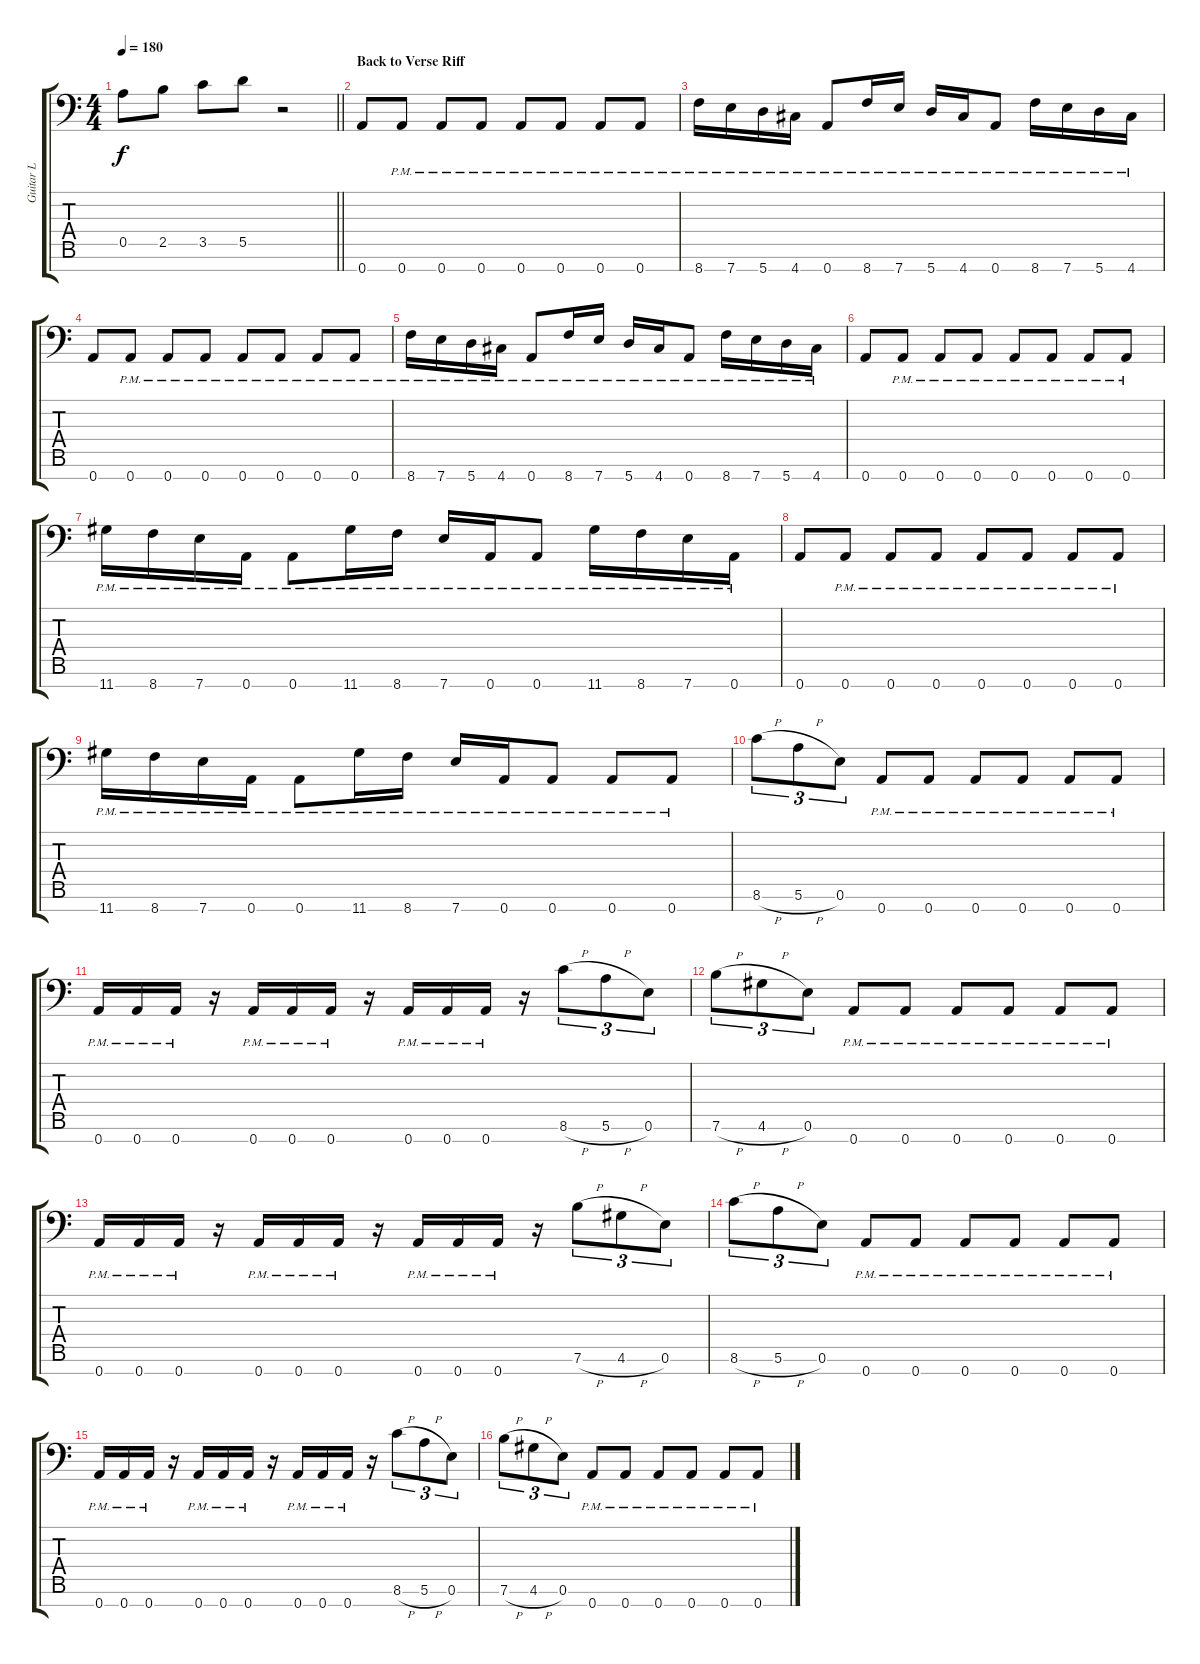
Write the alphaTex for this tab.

\track ("Guitar L" "Guitar L") {instrument distortionguitar}
\staff {score tabs}
\tuning (E4 B3 G3 D3 A2 E2 A1) {hide}
\ts (4 4)
\tempo 180
\clef f4
\barLineRight lightlight
\ks c
0.5.8{dy f} 2.5.8 3.5.8 5.5.8 r.2 |
\section ("" "Back to Verse Riff")
0.7.8 0.7{pm}.8 0.7{pm}.8 0.7{pm}.8 0.7{pm}.8 0.7{pm}.8 0.7{pm}.8 0.7{pm}.8 |
8.7{pm}.16 7.7{pm}.16 5.7{pm}.16 4.7{pm}.16 0.7{pm}.8 8.7{pm}.16 7.7{pm}.16 5.7{pm}.16 4.7{pm}.16 0.7{pm}.8 8.7{pm}.16 7.7{pm}.16 5.7{pm}.16 4.7{pm}.16 |
0.7.8 0.7{pm}.8 0.7{pm}.8 0.7{pm}.8 0.7{pm}.8 0.7{pm}.8 0.7{pm}.8 0.7{pm}.8 |
8.7{pm}.16 7.7{pm}.16 5.7{pm}.16 4.7{pm}.16 0.7{pm}.8 8.7{pm}.16 7.7{pm}.16 5.7{pm}.16 4.7{pm}.16 0.7{pm}.8 8.7{pm}.16 7.7{pm}.16 5.7{pm}.16 4.7{pm}.16 |
0.7.8 0.7{pm}.8 0.7{pm}.8 0.7{pm}.8 0.7{pm}.8 0.7{pm}.8 0.7{pm}.8 0.7{pm}.8 |
11.7{pm}.16 8.7{pm}.16 7.7{pm}.16 0.7{pm}.16 0.7{pm}.8 11.7{pm}.16 8.7{pm}.16 7.7{pm}.16 0.7{pm}.16 0.7{pm}.8 11.7{pm}.16 8.7{pm}.16 7.7{pm}.16 0.7{pm}.16 |
0.7.8 0.7{pm}.8 0.7{pm}.8 0.7{pm}.8 0.7{pm}.8 0.7{pm}.8 0.7{pm}.8 0.7{pm}.8 |
11.7{pm}.16 8.7{pm}.16 7.7{pm}.16 0.7{pm}.16 0.7{pm}.8 11.7{pm}.16 8.7{pm}.16 7.7{pm}.16 0.7{pm}.16 0.7{pm}.8 0.7{pm}.8 0.7{pm}.8 |
8.6{h}.8{tu (3 2)} 5.6{h}.8{tu (3 2)} 0.6.8{tu (3 2)} 0.7{pm}.8 0.7{pm}.8 0.7{pm}.8 0.7{pm}.8 0.7{pm}.8 0.7{pm}.8 |
0.7{pm}.16 0.7{pm}.16 0.7{pm}.16 r.16 0.7{pm}.16 0.7{pm}.16 0.7{pm}.16 r.16 0.7{pm}.16 0.7{pm}.16 0.7{pm}.16 r.16 8.6{h}.8{tu (3 2)} 5.6{h}.8{tu (3 2)} 0.6.8{tu (3 2)} |
7.6{h}.8{tu (3 2)} 4.6{h}.8{tu (3 2)} 0.6.8{tu (3 2)} 0.7{pm}.8 0.7{pm}.8 0.7{pm}.8 0.7{pm}.8 0.7{pm}.8 0.7{pm}.8 |
0.7{pm}.16 0.7{pm}.16 0.7{pm}.16 r.16 0.7{pm}.16 0.7{pm}.16 0.7{pm}.16 r.16 0.7{pm}.16 0.7{pm}.16 0.7{pm}.16 r.16 7.6{h}.8{tu (3 2)} 4.6{h}.8{tu (3 2)} 0.6.8{tu (3 2)} |
8.6{h}.8{tu (3 2)} 5.6{h}.8{tu (3 2)} 0.6.8{tu (3 2)} 0.7{pm}.8 0.7{pm}.8 0.7{pm}.8 0.7{pm}.8 0.7{pm}.8 0.7{pm}.8 |
0.7{pm}.16 0.7{pm}.16 0.7{pm}.16 r.16 0.7{pm}.16 0.7{pm}.16 0.7{pm}.16 r.16 0.7{pm}.16 0.7{pm}.16 0.7{pm}.16 r.16 8.6{h}.8{tu (3 2)} 5.6{h}.8{tu (3 2)} 0.6.8{tu (3 2)} |
7.6{h}.8{tu (3 2)} 4.6{h}.8{tu (3 2)} 0.6.8{tu (3 2)} 0.7{pm}.8 0.7{pm}.8 0.7{pm}.8 0.7{pm}.8 0.7{pm}.8 0.7{pm}.8
